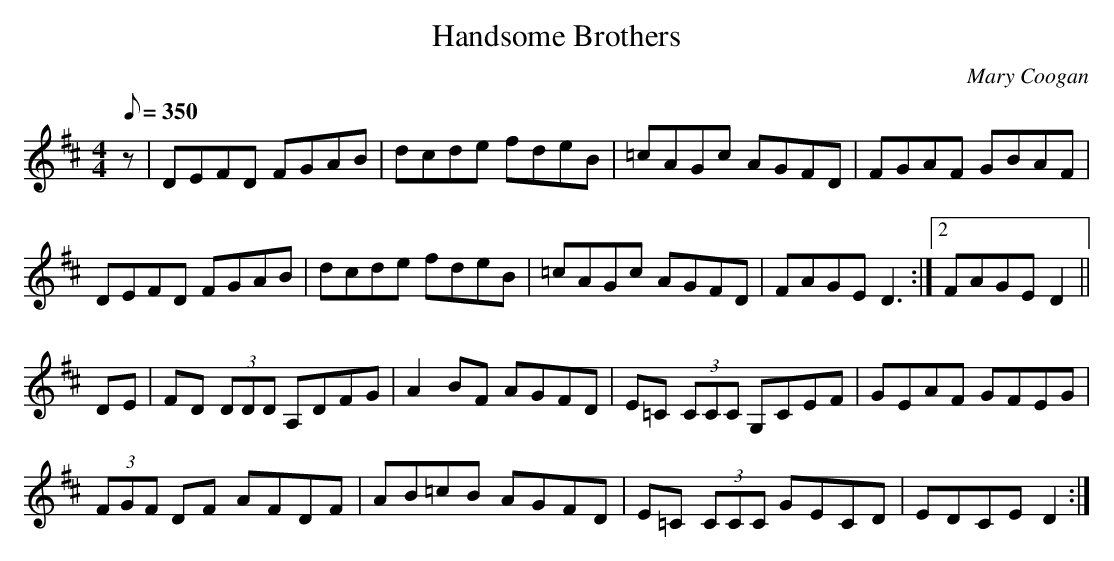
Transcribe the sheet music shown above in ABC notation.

X:1
T: Handsome Brothers
C: Mary Coogan
L: 1/8
M: 4/4
Q: 350
K: D
z | DEFD FGAB | dcde fdeB | =cAGc AGFD | FGAF GBAF |
DEFD FGAB | dcde fdeB | =cAGc AGFD | 1 FAGE D3 :|2\
FAGE D2 ||
DE | FD (3DDD A,DFG | A2 BF AGFD | E=C (3CCC G,CEF | GEAF GFEG |
(3FGF DF AFDF | AB=cB AGFD | E=C (3CCC GECD | EDCE D2 :|
